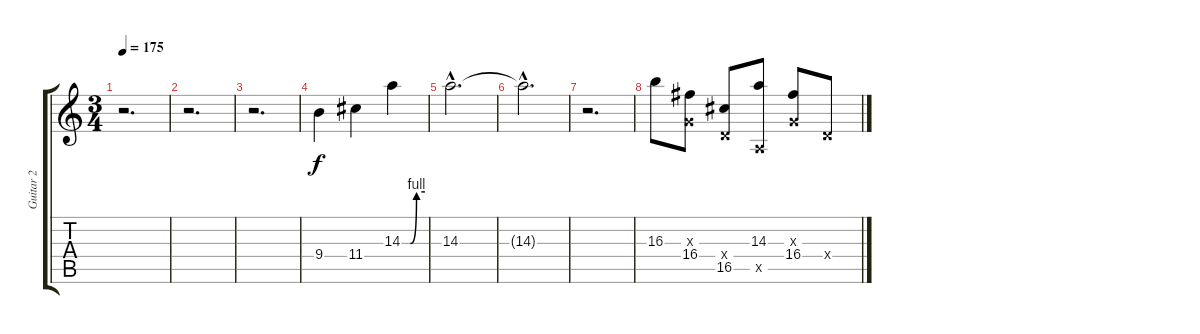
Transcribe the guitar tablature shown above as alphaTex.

\track ("Guitar 2" "Guitar 2") {instrument distortionguitar}
\staff {score tabs}
\tuning (E4 B3 G3 D3 A2 E2) {hide}
\ts (3 4)
\tempo 175
\clef g2
\ks c
r.2{d dy f} |
r.2{d} |
r.2{d} |
9.4.4 11.4.4 14.3{be (custom 0 0 22 0 38 4 60 4)}.4 |
14.3{hac}.2{d volume 3} |
14.3{hac t}.2{d} |
r.2{d volume 13} |
16.3.8 (0.3{x} 16.4).8 (0.4{x} 16.5).8 (14.3 0.5{x}).8 (0.3{x} 16.4).8 0.4{x}.8
